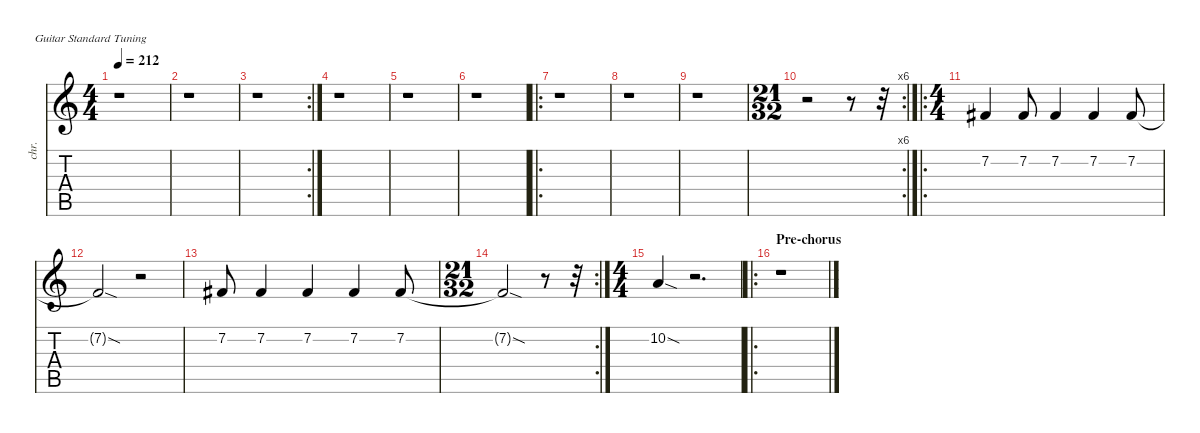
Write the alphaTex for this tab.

\defaultSystemsLayout 4
\hideDynamics
\bracketExtendMode nobrackets
\track ("Vocals" "chr.") {instrument voiceoohs}
\staff {score tabs}
\tuning (E4 B3 G3 D3 A2 E2)
\ts (4 4)
\tempo 212
\clef g2
\ks c
r.1{dy mf} |
r.1 |
\rc 2
r.1 |
r.1 |
r.1 |
r.1 |
\ro
r.1 |
r.1 |
r.1 |
\rc 6
\ts (21 32)
\beaming (8 2 2 2 2)
r.2 r.8 r.32 |
\ro
\ts (4 4)
\beaming (8 2 2 2 2)
7.2{acc #}.4 7.2{acc #}.8 7.2{acc #}.4 7.2{acc #}.4 7.2{acc #}.8 |
7.2{sod t acc #}.2 r.2 |
7.2{acc #}.8 7.2{acc #}.4 7.2{acc #}.4 7.2{acc #}.4 7.2{acc #}.8 |
\rc 2
\ts (21 32)
\beaming (8 2 2 2 2)
7.2{sod t acc #}.2 r.8 r.32 |
\ts (4 4)
\beaming (8 2 2 2 2)
10.2{sod}.4 r.2{d} |
\ro
\section ("" "Pre-chorus")
r.1
